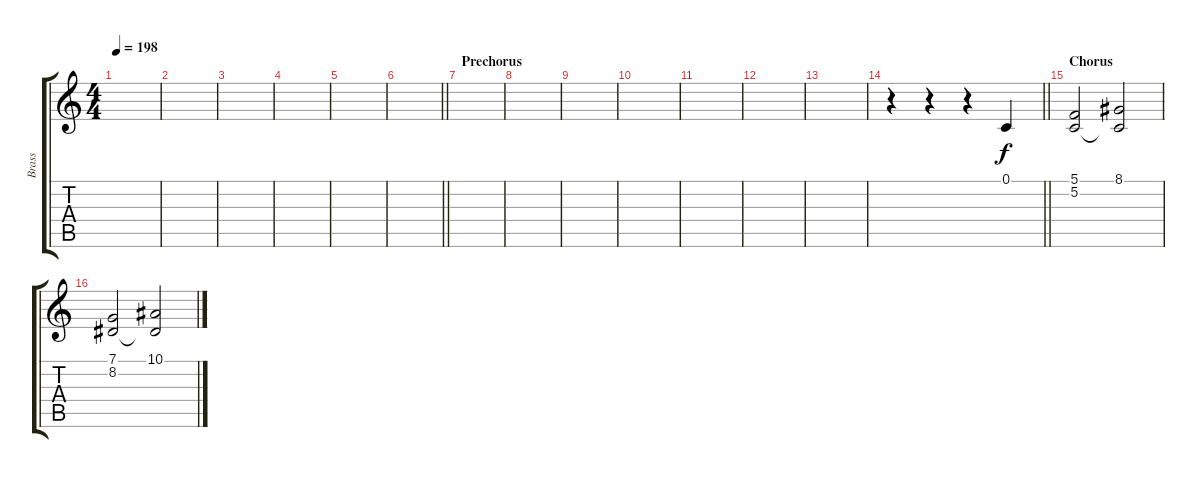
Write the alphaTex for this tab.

\track ("Brass" "Brass") {instrument brasssection}
\staff {score tabs}
\tuning (C4 G3 Eb3 Bb2 F2 C2) {hide}
\ts (4 4)
\tempo 198
\clef g2
\ks c
|
|
|
|
|
\barLineRight lightlight
|
\section ("" "Prechorus")
|
|
|
|
|
|
|
\barLineRight lightlight
r.4 r.4 r.4 0.1.4 |
\section ("" "Chorus")
(5.1 5.2).2 (8.1 5.2{t}).2 |
(7.1 8.2).2 (10.1 8.2{t}).2
